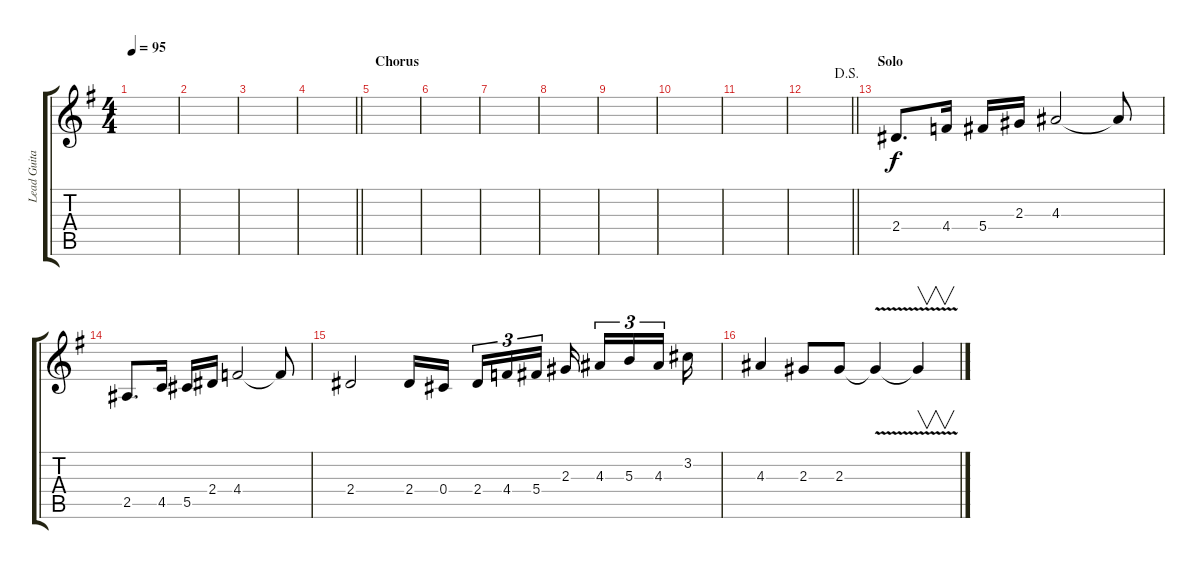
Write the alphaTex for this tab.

\track ("Lead Guitar" "Lead Guita") {instrument distortionguitar}
\staff {score tabs}
\tuning (Eb4 Bb3 Gb3 Db3 Ab2 Eb2) {hide}
\ts (4 4)
\tempo 95
\clef g2
\ks eminor
|
|
|
\barLineRight lightlight
|
\section ("" "Chorus")
|
|
|
|
|
|
|
\jump dalsegno
\barLineRight lightlight
|
\section ("" "Solo")
2.4.8{d} 4.4.16 5.4.16 2.3.16 4.3.2 4.3{t}.8 |
2.5.8{d} 4.5.16 5.5.16 2.4.16 4.4.2 4.4{t}.8 |
2.4.2 2.4.16 0.4.16{beam splitsecondary} 2.4.16{tu (3 2)} 4.4.16{tu (3 2)} 5.4.16{tu (3 2)} 2.3.16{beam splitsecondary} 4.3.16{tu (3 2)} 5.3.16{tu (3 2)} 4.3.16{tu (3 2) beam splitsecondary} 3.2.16 |
4.3.4 2.3.8 2.3.8 2.3{v t}.4 2.3{t}.4{v}
